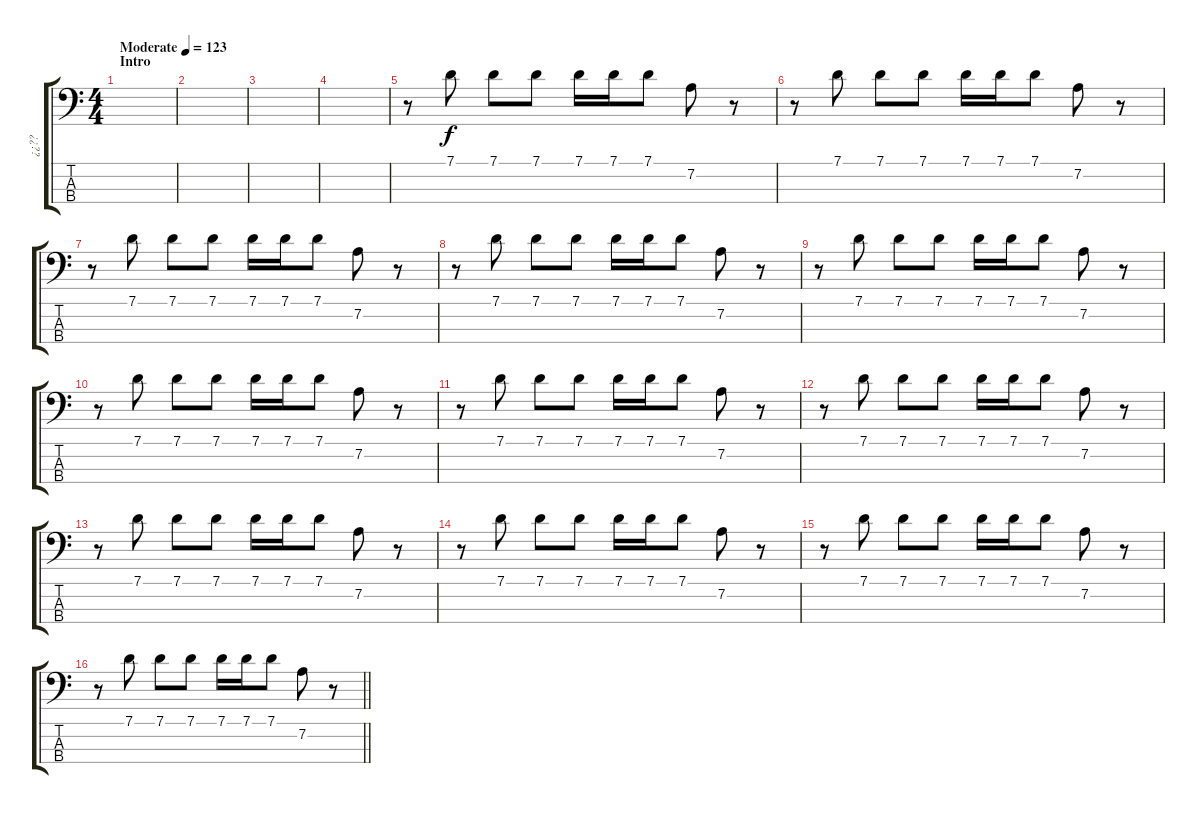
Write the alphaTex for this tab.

\track ("¿¿??" "¿¿??") {instrument electricbasspick}
\staff {score tabs}
\tuning (G2 D2 A1 E1) {hide}
\ts (4 4)
\section ("" "Intro")
\tempo (123 "Moderate")
\clef f4
\ks c
|
|
|
|
r.8 7.1.8 7.1.8 7.1.8 7.1.16 7.1.16 7.1.8 7.2.8 r.8 |
r.8 7.1.8 7.1.8 7.1.8 7.1.16 7.1.16 7.1.8 7.2.8 r.8 |
r.8 7.1.8 7.1.8 7.1.8 7.1.16 7.1.16 7.1.8 7.2.8 r.8 |
r.8 7.1.8 7.1.8 7.1.8 7.1.16 7.1.16 7.1.8 7.2.8 r.8 |
r.8 7.1.8 7.1.8 7.1.8 7.1.16 7.1.16 7.1.8 7.2.8 r.8 |
r.8 7.1.8 7.1.8 7.1.8 7.1.16 7.1.16 7.1.8 7.2.8 r.8 |
r.8 7.1.8 7.1.8 7.1.8 7.1.16 7.1.16 7.1.8 7.2.8 r.8 |
r.8 7.1.8 7.1.8 7.1.8 7.1.16 7.1.16 7.1.8 7.2.8 r.8 |
r.8 7.1.8 7.1.8 7.1.8 7.1.16 7.1.16 7.1.8 7.2.8 r.8 |
r.8 7.1.8 7.1.8 7.1.8 7.1.16 7.1.16 7.1.8 7.2.8 r.8 |
r.8 7.1.8 7.1.8 7.1.8 7.1.16 7.1.16 7.1.8 7.2.8 r.8 |
\barLineRight lightlight
r.8 7.1.8 7.1.8 7.1.8 7.1.16 7.1.16 7.1.8 7.2.8 r.8
